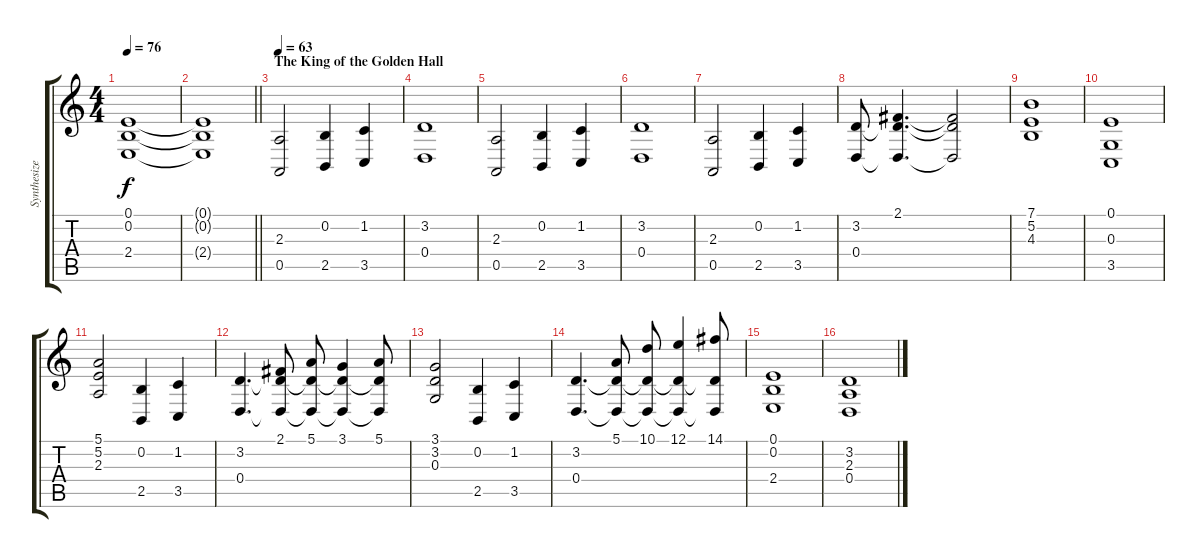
\track ("Synthesizer" "Synthesize") {instrument synthstrings1}
\staff {score tabs}
\tuning (E4 B3 G3 D3 A2 E2) {hide}
\ts (4 4)
\tempo 76
\clef g2
\ks c
(0.1{t} 0.2{t} 2.4{t}).1{dy f} |
\barLineRight lightlight
(0.1{t} 0.2{t} 2.4{t}).1{volume 10} |
\section ("" "The King of the Golden Hall")
\tempo 63
(2.3 0.5).2{volume 12} (0.2 2.5).4 (1.2 3.5).4 |
(3.2 0.4).1 |
(2.3 0.5).2 (0.2 2.5).4 (1.2 3.5).4 |
(3.2 0.4).1 |
(2.3 0.5).2 (0.2 2.5).4 (1.2 3.5).4 |
(3.2 0.4).8 (2.1 3.2{t} 0.4{t}).4{d} (2.1{t} 3.2{t} 0.4{t}).2 |
(7.1 5.2 4.3).1 |
(0.1 0.3 3.5).1 |
(5.1 5.2 2.3).2 (0.2 2.5).4 (1.2 3.5).4 |
(3.2 0.4).4{d} (2.1 3.2{t} 0.4{t}).8 (5.1 3.2{t} 0.4{t}).8 (3.1 3.2{t} 0.4{t}).4 (5.1 3.2{t} 0.4{t}).8 |
(3.1 3.2 0.3).2 (0.2 2.5).4 (1.2 3.5).4 |
(3.2 0.4).4{d} (5.1 3.2{t} 0.4{t}).8 (10.1 3.2{t} 0.4{t}).8 (12.1 3.2{t} 0.4{t}).4 (14.1 3.2{t} 0.4{t}).8 |
(0.1 0.2 2.4).1 |
(3.2 2.3 0.4).1
